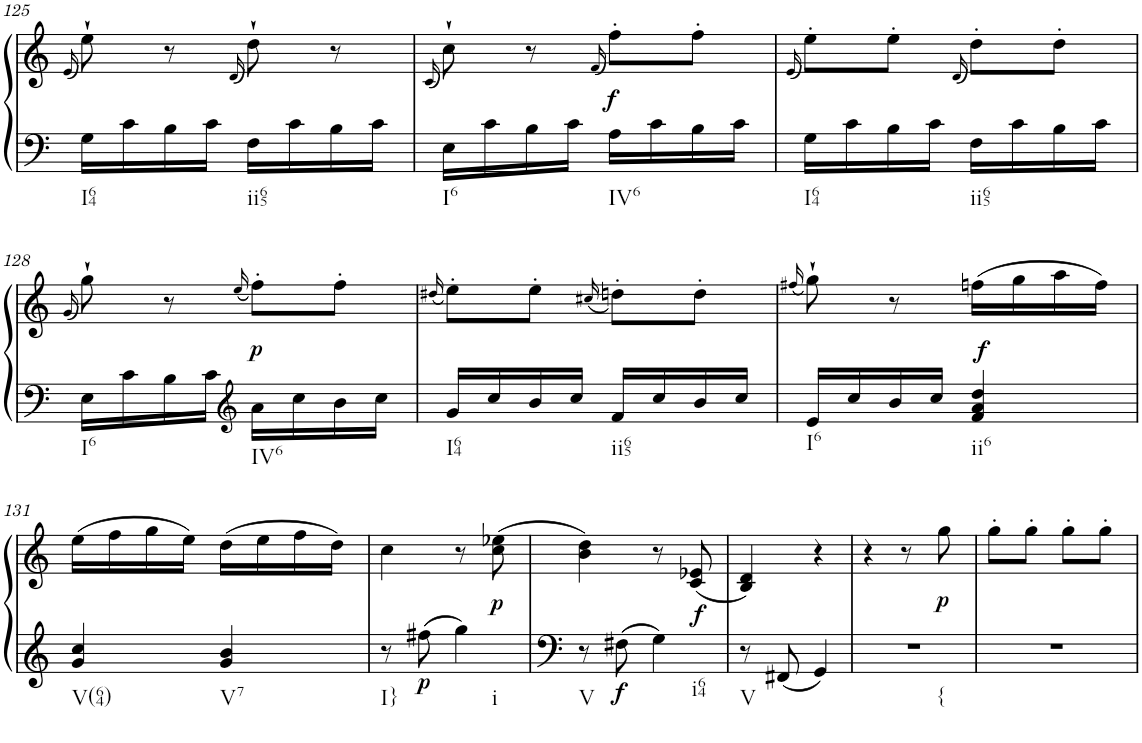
**kern	**kern	**dynam
*part1	*part1	*part1
*staff2	*staff1	*staff1/2
*I"Klavier linke Hand	*	*
!!LO:PB:g=z
*clefG2	*clefF4	*
*k[]	*k[]	*
*M2/4	*M2/4	*
=125	=125	=125
.	(16qe/	.
!LO:TX:b:t=I64	!	!
16G\LL	8ee`\)	.
16c\	.	.
16B\	8r	.
16c\JJ	.	.
.	(16qd/	.
!LO:TX:b:t=ii65	!	!
16F\LL	8dd`\)	.
16c\	.	.
16B\	8r	.
16c\JJ	.	.
=126	=126	=126
.	(16qc/	.
!LO:TX:b:t=I6	!	!
16E\LL	8cc`\)	.
16c\	.	.
16B\	8r	.
16c\JJ	.	.
.	(16qf/	.
!LO:TX:b:t=IV6	!	!
!	!	!LO:DY:b
16A\LL	8ff'\L)	f
16c\	.	.
16B\	8ff'\J	.
16c\JJ	.	.
=127	=127	=127
.	(16qe/	.
!LO:TX:b:t=I64	!	!
16G\LL	8ee'\L)	.
16c\	.	.
16B\	8ee'\J	.
16c\JJ	.	.
.	(16qd/	.
!LO:TX:b:t=ii65	!	!
16F\LL	8dd'\L)	.
16c\	.	.
16B\	8dd'\J	.
16c\JJ	.	.
!!LO:LB:g=z
=128	=128	=128
.	(16qg/	.
!LO:TX:b:t=I6	!	!
16E\LL	8gg`\)	.
16c\	.	.
16B\	8r	.
16c\JJ	.	.
*clefG2	*	*
.	(16qee/	.
!LO:TX:b:t=IV6	!	!
!	!	!LO:DY:b
16a\LL	8ff'\L)	p
16cc\	.	.
16b\	8ff'\J	.
16cc\JJ	.	.
=129	=129	=129
.	(16qdd#X/	.
!LO:TX:b:t=I64	!	!
16g/LL	8ee'\L)	.
16cc/	.	.
16b/	8ee'\J	.
16cc/JJ	.	.
.	(16qcc#X/	.
!LO:TX:b:t=ii65	!	!
16f/LL	8ddn'\L)	.
16cc/	.	.
16b/	8dd'\J	.
16cc/JJ	.	.
=130	=130	=130
.	(16qff#X/	.
!LO:TX:b:t=I6	!	!
16e/LL	8gg`\)	.
16cc/	.	.
16b/	8r	.
16cc/JJ	.	.
!LO:TX:b:t=ii6	!	!
!	!	!LO:DY:b
4f/ 4a/ 4dd/	(16ffn\LL	f
.	16gg\	.
.	16aa\	.
.	16ff\JJ)	.
!!LO:LB:g=z
=131	=131	=131
!LO:TX:b:t=V(64)	!	!
4g/ 4cc/	(16ee\LL	.
.	16ff\	.
.	16gg\	.
.	16ee\JJ)	.
!LO:TX:b:t=V7	!	!
4g/ 4b/	(16dd\LL	.
.	16ee\	.
.	16ff\	.
.	16dd\JJ)	.
=132	=132	=132
!LO:TX:b:t=I}	!	!
8r	4cc\	.
!	!	!LO:DY:b=2
8ff#X\	.	p
!LO:TX:b:t=i	!	!
4gg\	8r	.
!	!	!LO:DY:b
.	(8cc\ 8ee-X\	p
=133	=133	=133
!LO:TX:b:t=V	!	!
8r	4b\ 4dd\)	.
!	!	!LO:DY:b=2
8F#X\	.	f
!LO:TX:b:t=i64	!	!
4G\	8r	.
!	!	!LO:DY:b
.	(8c/ 8e-X/	f
=134	=134	=134
!LO:TX:b:t=V	!	!
8r	4B/ 4d/)	.
8FF#X/	.	.
4GG/	4r	.
=135	=135	=135
!LO:TX:b:t={	!	!
2r	4r	.
.	8r	.
!	!	!LO:DY:b
.	8gg\	p
=136	=136	=136
2r	8gg'\L	.
.	8gg'\J	.
.	8gg'\L	.
.	8gg'\J	.
=	=	=
*-	*-	*-
